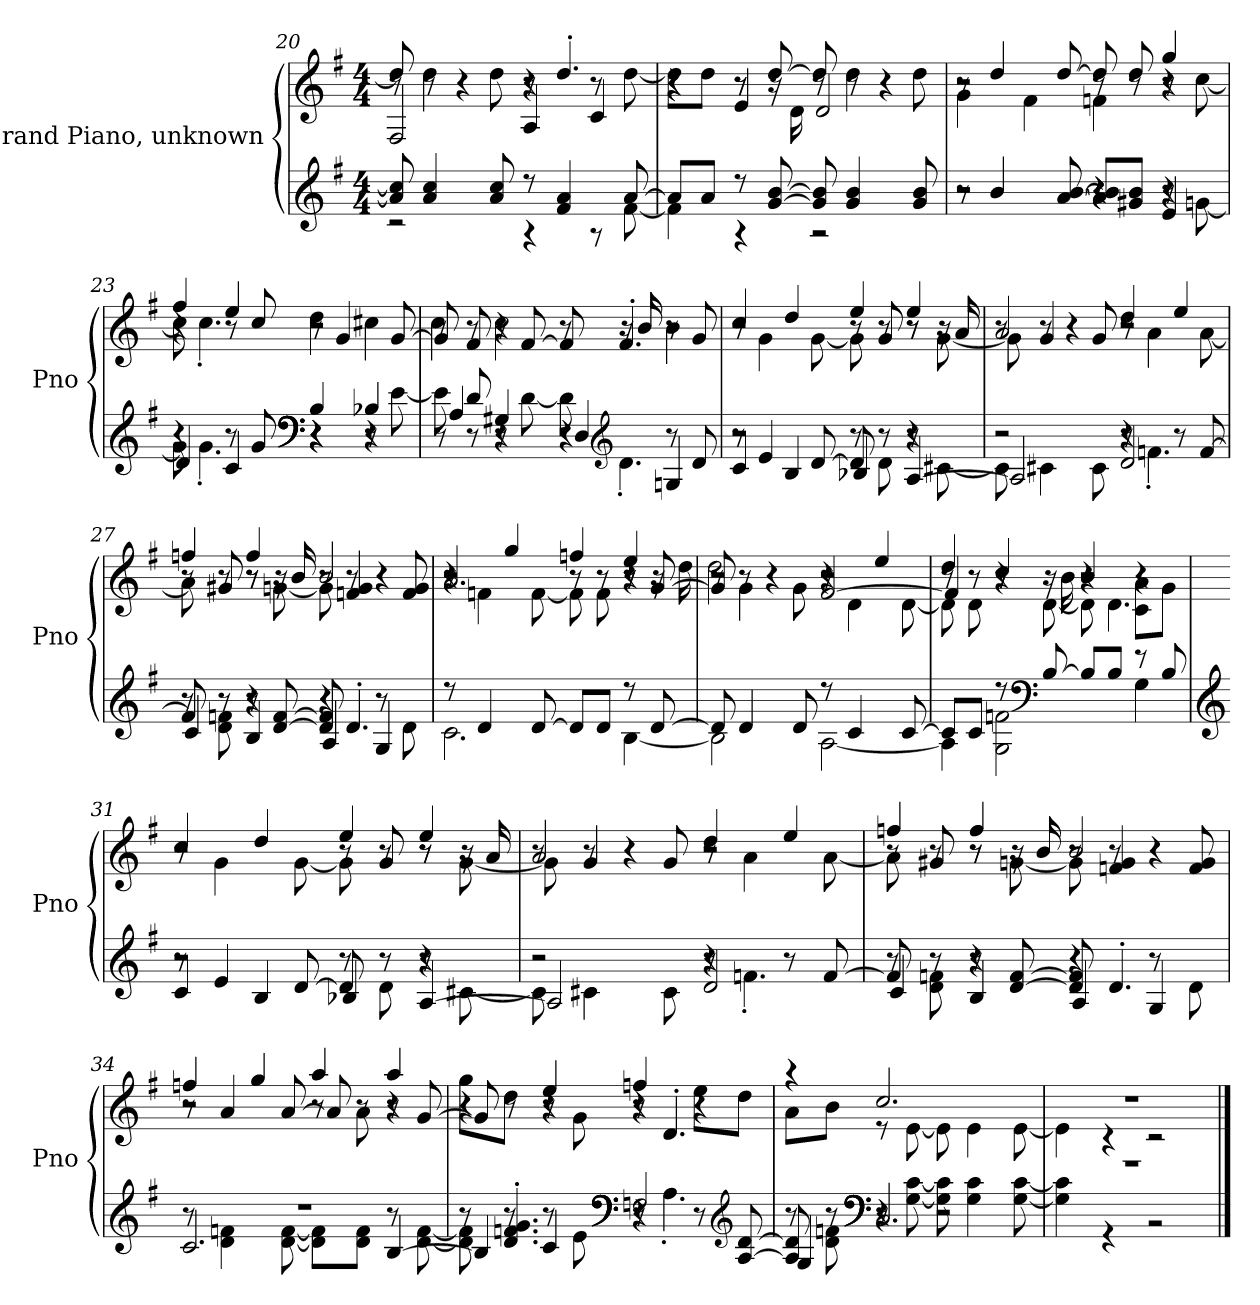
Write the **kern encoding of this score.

**kern	**kern
*part1	*part1
*staff2	*staff1
*I"Grand Piano, unknown	*
*I'Pno	*
*clefG2	*clefG2
*k[f#]	*k[f#]
*M4/4	*M4/4
=20	=20
*^	*^
*	*	*	*^
8a/] 8cc/]	2r	8dd/]	8r	2F#/
4a/ 4cc/	.	8r	4dd\	.
.	.	4r	.	.
8a/ 8cc/	.	.	8dd\	.
8r	4r	8r	4r	4A/
4f#/ 4a/	.	4.dd'/	.	.
.	8r	.	8r	4c/
[8a/	[8f#\	.	[8dd\	.
=21	=21	=21	=21	=21
8a/L]	4f#\]	4r	8dd\L]	4r
8a/J	.	.	8dd\J	.
8r	4r	8r	8r	4e/
[8g/ [8b/	.	[8dd/	16r	.
.	.	.	16d\	.
8g/] 8b/]	2r	8dd/]	8r	2d/
4g/ 4b/	.	8r	4dd\	.
.	.	4r	.	.
8g/ 8b/	.	.	8dd\	.
=22	=22	=22	=22	=22
*	*^	*	*	*
8r	2r	2r	8r	4g\	2r
4b/	.	.	4dd/	.	.
.	.	.	.	4f#\	.
[8a/ [8b/	.	.	[8dd/	.	.
8a/] 8b/]L	4r	4r	8dd/]	4fn\	8r
8g#X/ 8b/J	.	.	8r	.	8dd/
4r	8r	4e/	4gg/	8r	4r
.	[8gn\	.	.	[8cc\	.
!!LO:LB:g=z	!!	!!
=23	=23	=23	=23	=23	=23
4r	8g\]	4d/	4ff#/	8cc\]	4r
.	4.g'\	.	.	4.cc'\	.
8r	.	4c/	4ee/	.	8r
8g/	.	.	.	.	8cc/
*clefF4	*	*	*	*	*
4B/	4r	4r	8r	4dd\	2r
.	.	.	4g/	.	.
4r	8r	4B-X/	.	4cc#X\	.
.	[8e\	.	[8g/	.	.
=24	=24	=24	=24	=24	=24
8r	8e\]	4A/	8g/]	4cc\	8r
8d/	8r	.	8r	.	8f#/
4r	8r	4G#X/	4r	2cc\	8r
.	[8d\	.	.	.	[8f#/
4r	8d\]	4D/	8r	.	8f#/]
*clefG2	*	*	*	*	*
.	4.d'\	.	4.f#'/	.	16r
.	.	.	.	.	16b/
8r	.	4Gn/	.	4b\	8r
8d/	.	.	.	.	8g/
=25	=25	=25	=25	=25	=25
8r	2r	4c/	4cc/	8r	2r
4e/	.	.	.	4g\	.
.	.	4B/	4dd/	.	.
[8d/	.	.	.	[8g\	.
8d/]	8r	4B-X/	4ee/	8g\]	8r
8r	8d\	.	.	8r	8g/
4r	8r	[4A/	4ee/	8r	8r
.	[8c#X\	.	.	[8g\	16r
.	.	.	.	.	16a/
!!LO:LB:g=z	!!	!!
=26	=26	=26	=26	=26	=26
2r	8c#\]	2A/]	2a/	8g\]	8r
.	4c#X\	.	.	8r	4g/
.	.	.	.	4r	.
.	8c#\	.	.	.	8g/
4r	8r	2d/	4dd/	8r	2r
.	4.fn'\	.	.	4a\	.
8r	.	.	4ee/	.	.
[8f/	.	.	.	[8a\	.
=27	=27	=27	=27	=27	=27
8f/]	8r	4c/	4ffn/	8a\]	8r
8r	8d\ 8fn\	.	.	8r	8g#X/
8r	4r	4B/	4ff/	8r	8r
[8d/ [8f/	.	.	.	[8gn\	16r
.	.	.	.	.	16b/
8d/] 8f/]	4r	4A/	2b/	8g\]	8r
4.d'/	.	.	.	8r	4fn/ 4g/
.	8r	4G/	.	4r	.
.	8d\	.	.	.	8f/ 8g/
*	*v	*v	*	*	*
=28	=28	=28	=28	=28
*	*	*	*	*^
8r	2.c\	4r	2r	2.a/	8r
4d/	.	.	.	.	4fn\
.	.	4gg/	.	.	.
[8d/	.	.	.	.	[8f\
8d/L]	.	4ffn/	8r	.	8f\]
8d/J	.	.	8f\	.	8r
8r	[4B\	4ee/	8r	8r	4r
[8d/	.	.	16r	[8g/	.
.	.	.	16dd\	.	.
!!LO:LB:g=z	!!	!!	!!
=29	=29	=29	=29	=29	=29
8d/]	2B\]	2r	8r	8g/]	2dd\
4d/	.	.	4g\	8r	.
.	.	.	.	4r	.
8d/	.	.	8g\	.	.
8r	[2A\	4r	2r	[2f#/	8r
4c/	.	.	.	.	4d\
.	.	4ee/	.	.	.
[8c/	.	.	.	.	[8d\
=30	=30	=30	=30	=30	=30
8c/L]	4A\]	4dd/	8r	4f#/]	8d\]
8c/J	.	.	8d\	.	8r
8r	2G\ 2fn\	4cc/	8r	4r	8r
*clefF4	*	*	*	*	*
[8B/	.	.	16r	.	[8d\
.	.	.	16b\	.	.
8B/L]	.	4b/	4r	2r	8d\]
8B/J	.	.	.	.	4.d\
8r	4G\	4r	8c\ 8a\L	.	.
8B/	.	.	8g\J	.	.
*v	*v	*	*	*	*
*	*v	*v	*v	*v
=31	=31
*clefG2	*
*^	*^
*	*^	*	*^
8r	2r	4c/	4cc/	8r	2r
4e/	.	.	.	4g\	.
.	.	4B/	4dd/	.	.
[8d/	.	.	.	[8g\	.
8d/]	8r	4B-X/	4ee/	8g\]	8r
8r	8d\	.	.	8r	8g/
4r	8r	[4A/	4ee/	8r	8r
.	[8c#X\	.	.	[8g\	16r
.	.	.	.	.	16a/
!!LO:LB:g=z	!!	!!
=32	=32	=32	=32	=32	=32
2r	8c#\]	2A/]	2a/	8g\]	8r
.	4c#X\	.	.	8r	4g/
.	.	.	.	4r	.
.	8c#\	.	.	.	8g/
4r	8r	2d/	4dd/	8r	2r
.	4.fn'\	.	.	4a\	.
8r	.	.	4ee/	.	.
[8f/	.	.	.	[8a\	.
=33	=33	=33	=33	=33	=33
8f/]	8r	4c/	4ffn/	8a\]	8r
8r	8d\ 8fn\	.	.	8r	8g#X/
8r	4r	4B/	4ff/	8r	8r
[8d/ [8f/	.	.	.	[8gn\	16r
.	.	.	.	.	16b/
8d/] 8f/]	4r	4A/	2b/	8g\]	8r
4.d'/	.	.	.	8r	4fn/ 4g/
.	8r	4G/	.	4r	.
.	8d\	.	.	.	8f/ 8g/
=34	=34	=34	=34	=34	=34
1r	8r	2.c/	4ffn/	2r	8r
.	4d\ 4fn\	.	.	.	4a/
.	.	.	4gg/	.	.
.	[8d\ [8f\	.	.	.	[8a/
.	8d\] 8f\]L	.	4aa/	8r	8a/]
.	8d\ 8f\J	.	.	8a\	8r
.	8r	[4B/	4aa/	4r	8r
.	[8d\ [8f\	.	.	.	[8g/
!!LO:LB:g=z	!!	!!
=35	=35	=35	=35	=35	=35
8r	8d\] 8f\]	4B/]	4r	8gg\L	8g/]
4.d/' 4.fn/' 4.g/'	8r	.	.	8dd\J	8r
.	8r	4c/	4ee/	8r	4r
.	8e\	.	.	8g\	.
*clefF4	*	*	*	*	*
4r	8r	2Fn/	4ffn/	4r	8r
.	4.A'\	.	.	.	4.d'/
8r	.	.	4r	8ee\L	.
*clefG2	*	*	*	*	*
[8A/ [8d/	.	.	.	8dd\J	.
*	*	*	*	*v	*v
=36	=36	=36	=36	=36
8A/] 8d/]	8r	4G/	4r	8a\L
8r	8d\ 8fn\	.	.	8b\J
*clefF4	*	*	*	*
4r	8r	2.C/	2.cc/	8r
.	[8G\ [8c\	.	.	[8e\
2r	8G\] 8c\]	.	.	8e\]
.	4G\ 4c\	.	.	4e\
.	[8G\ [8c\	.	.	[8e\
*	*v	*v	*	*
=37	=37	=37	=37
1r	4G\] 4c\]	1r	4e\]
.	4r	.	4r
.	2r	.	2r
*v	*v	*	*
*	*v	*v
==	==
*-	*-
